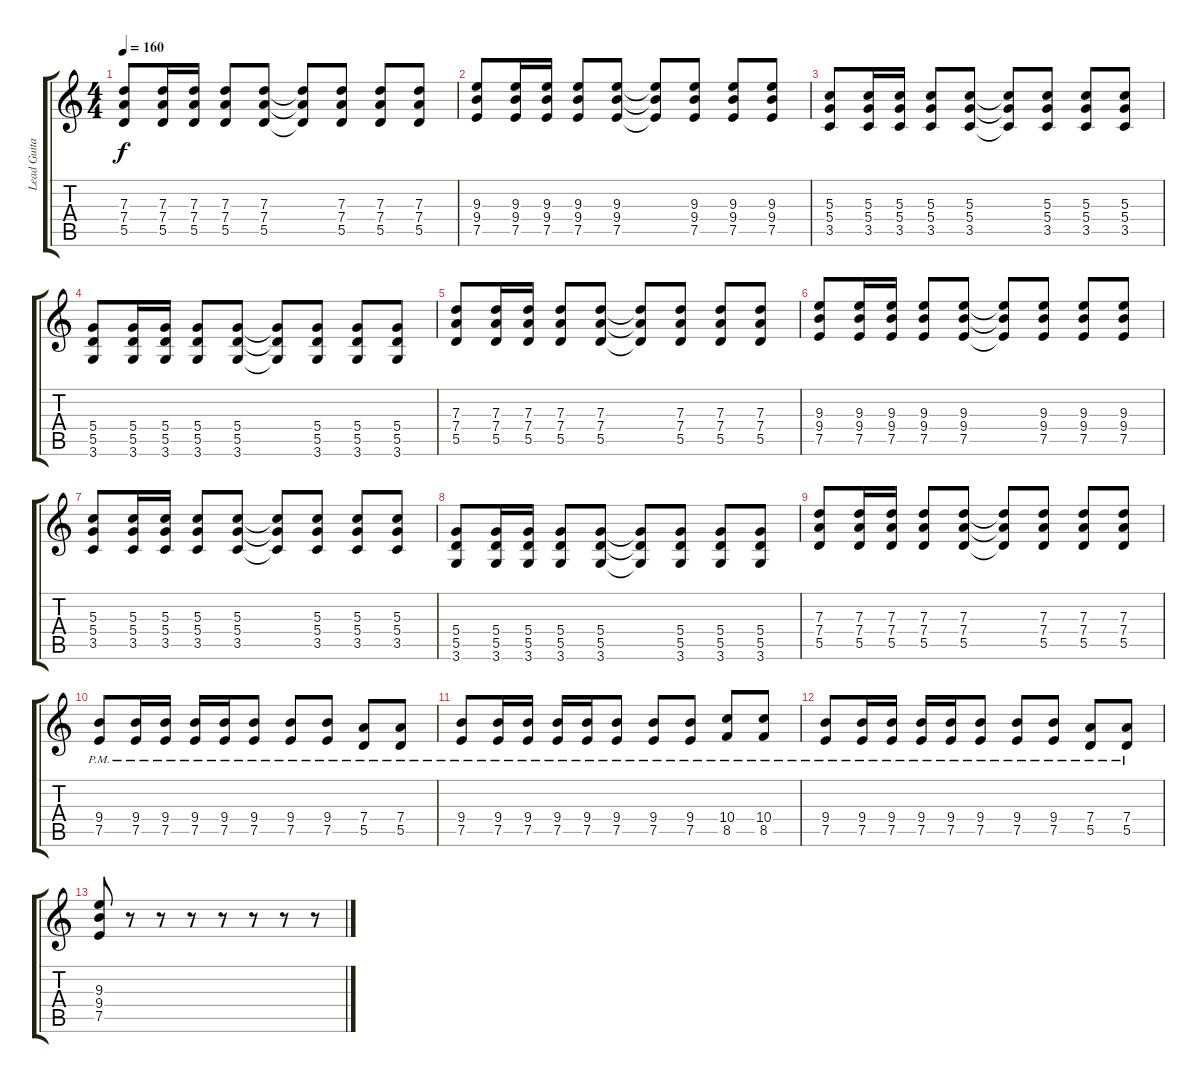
\track ("Lead Guitar (Noodles)" "Lead Guita") {instrument distortionguitar}
\staff {score tabs}
\tuning (E4 B3 G3 D3 A2 E2) {hide}
\ts (4 4)
\tempo 160
\clef g2
\ks c
(7.3 7.4 5.5).8{dy f} (7.3 7.4 5.5).16 (7.3 7.4 5.5).16 (7.3 7.4 5.5).8 (7.3 7.4 5.5).8 (7.3{t} 7.4{t} 5.5{t}).8 (7.3 7.4 5.5).8 (7.3 7.4 5.5).8 (7.3 7.4 5.5).8 |
(9.3 9.4 7.5).8 (9.3 9.4 7.5).16 (9.3 9.4 7.5).16 (9.3 9.4 7.5).8 (9.3 9.4 7.5).8 (9.3{t} 9.4{t} 7.5{t}).8 (9.3 9.4 7.5).8 (9.3 9.4 7.5).8 (9.3 9.4 7.5).8 |
(5.3 5.4 3.5).8 (5.3 5.4 3.5).16 (5.3 5.4 3.5).16 (5.3 5.4 3.5).8 (5.3 5.4 3.5).8 (5.3{t} 5.4{t} 3.5{t}).8 (5.3 5.4 3.5).8 (5.3 5.4 3.5).8 (5.3 5.4 3.5).8 |
(5.4 5.5 3.6).8 (5.4 5.5 3.6).16 (5.4 5.5 3.6).16 (5.4 5.5 3.6).8 (5.4 5.5 3.6).8 (5.4{t} 5.5{t} 3.6{t}).8 (5.4 5.5 3.6).8 (5.4 5.5 3.6).8 (5.4 5.5 3.6).8 |
(7.3 7.4 5.5).8 (7.3 7.4 5.5).16 (7.3 7.4 5.5).16 (7.3 7.4 5.5).8 (7.3 7.4 5.5).8 (7.3{t} 7.4{t} 5.5{t}).8 (7.3 7.4 5.5).8 (7.3 7.4 5.5).8 (7.3 7.4 5.5).8 |
(9.3 9.4 7.5).8 (9.3 9.4 7.5).16 (9.3 9.4 7.5).16 (9.3 9.4 7.5).8 (9.3 9.4 7.5).8 (9.3{t} 9.4{t} 7.5{t}).8 (9.3 9.4 7.5).8 (9.3 9.4 7.5).8 (9.3 9.4 7.5).8 |
(5.3 5.4 3.5).8 (5.3 5.4 3.5).16 (5.3 5.4 3.5).16 (5.3 5.4 3.5).8 (5.3 5.4 3.5).8 (5.3{t} 5.4{t} 3.5{t}).8 (5.3 5.4 3.5).8 (5.3 5.4 3.5).8 (5.3 5.4 3.5).8 |
(5.4 5.5 3.6).8 (5.4 5.5 3.6).16 (5.4 5.5 3.6).16 (5.4 5.5 3.6).8 (5.4 5.5 3.6).8 (5.4{t} 5.5{t} 3.6{t}).8 (5.4 5.5 3.6).8 (5.4 5.5 3.6).8 (5.4 5.5 3.6).8 |
(7.3 7.4 5.5).8 (7.3 7.4 5.5).16 (7.3 7.4 5.5).16 (7.3 7.4 5.5).8 (7.3 7.4 5.5).8 (7.3{t} 7.4{t} 5.5{t}).8 (7.3 7.4 5.5).8 (7.3 7.4 5.5).8 (7.3 7.4 5.5).8 |
(9.4{pm} 7.5{pm}).8 (9.4{pm} 7.5{pm}).16 (9.4{pm} 7.5{pm}).16 (9.4{pm} 7.5{pm}).16 (9.4{pm} 7.5{pm}).16 (9.4{pm} 7.5{pm}).8 (9.4{pm} 7.5{pm}).8 (9.4{pm} 7.5{pm}).8 (7.4{pm} 5.5{pm}).8 (7.4{pm} 5.5{pm}).8 |
(9.4{pm} 7.5{pm}).8 (9.4{pm} 7.5{pm}).16 (9.4{pm} 7.5{pm}).16 (9.4{pm} 7.5{pm}).16 (9.4{pm} 7.5{pm}).16 (9.4{pm} 7.5{pm}).8 (9.4{pm} 7.5{pm}).8 (9.4{pm} 7.5{pm}).8 (10.4{pm} 8.5{pm}).8 (10.4{pm} 8.5{pm}).8 |
(9.4{pm} 7.5{pm}).8 (9.4{pm} 7.5{pm}).16 (9.4{pm} 7.5{pm}).16 (9.4{pm} 7.5{pm}).16 (9.4{pm} 7.5{pm}).16 (9.4{pm} 7.5{pm}).8 (9.4{pm} 7.5{pm}).8 (9.4{pm} 7.5{pm}).8 (7.4{pm} 5.5{pm}).8 (7.4{pm} 5.5{pm}).8 |
(9.3 9.4 7.5).8 r.8 r.8 r.8 r.8 r.8 r.8 r.8
